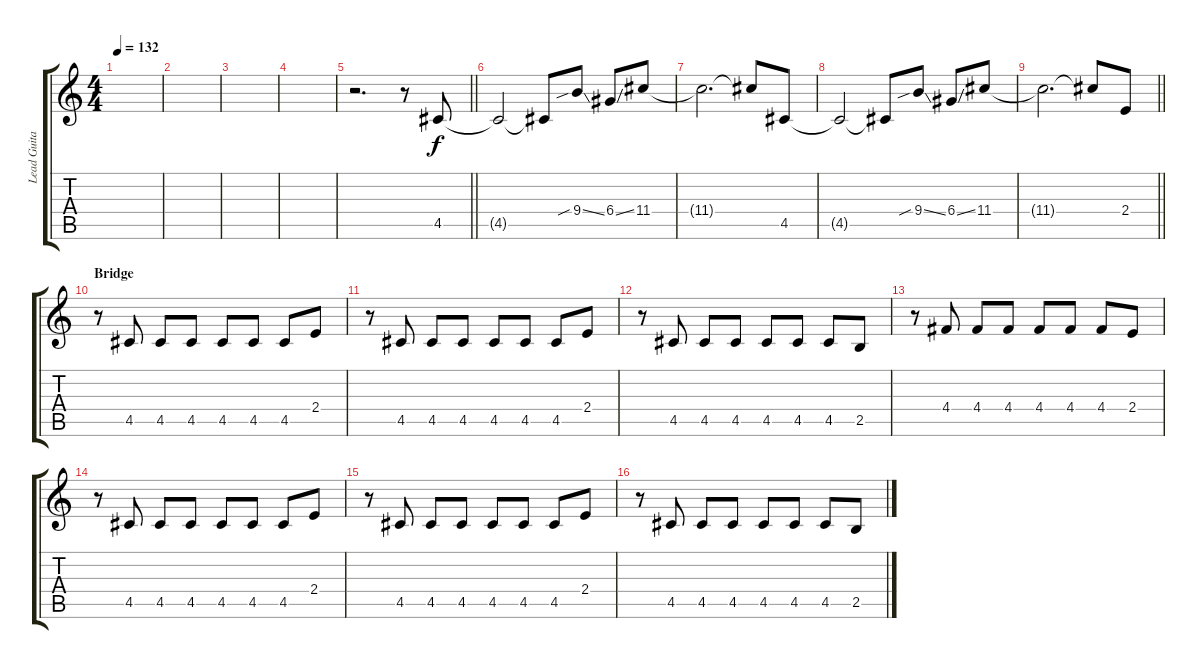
\track ("Lead Guitar" "Lead Guita") {instrument distortionguitar}
\staff {score tabs}
\tuning (E4 B3 G3 D3 A2 E2) {hide}
\ts (4 4)
\tempo 132
\clef g2
\ks c
|
|
|
|
\barLineRight lightlight
r.2{d} r.8 4.5.8 |
\section ("" "")
4.5{t}.2 4.5{t}.8 9.4{sib ss}.8 6.4{ss}.8 11.4.8 |
11.4{t}.2{d} 11.4{t}.8 4.5.8 |
4.5{t}.2 4.5{t}.8 9.4{sib ss}.8 6.4{ss}.8 11.4.8 |
\barLineRight lightlight
11.4{t}.2{d} 11.4{t}.8 2.4.8{volume 11 instrument overdrivenguitar} |
\section ("" "Bridge")
r.8 4.5.8 4.5.8 4.5.8 4.5.8 4.5.8 4.5.8 2.4.8 |
r.8 4.5.8 4.5.8 4.5.8 4.5.8 4.5.8 4.5.8 2.4.8 |
r.8 4.5.8 4.5.8 4.5.8 4.5.8 4.5.8 4.5.8 2.5.8 |
r.8 4.4.8 4.4.8 4.4.8 4.4.8 4.4.8 4.4.8 2.4.8 |
r.8 4.5.8 4.5.8 4.5.8 4.5.8 4.5.8 4.5.8 2.4.8 |
r.8 4.5.8 4.5.8 4.5.8 4.5.8 4.5.8 4.5.8 2.4.8 |
r.8 4.5.8 4.5.8 4.5.8 4.5.8 4.5.8 4.5.8 2.5.8
